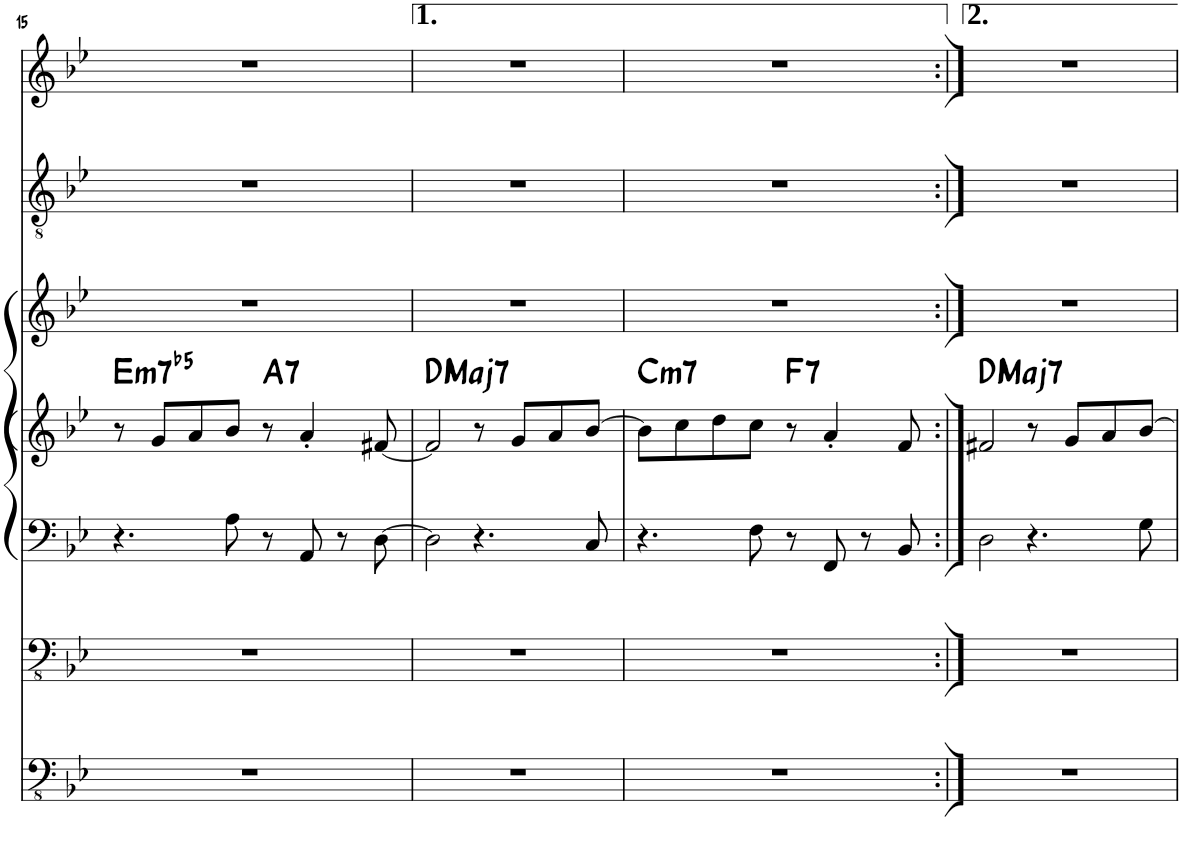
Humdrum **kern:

**kern	**kern	**harte
*part1	*part1	*part1
*staff2	*staff1	*
*I"Piano	*	*
*I'Pno	*	*
!!LO:PB:g=z
*clefF4	*clefG2	*
*k[b-e-]	*k[b-e-]	*
*M4/4	*M4/4	*
=15	=15	=15
!	!	!LO:H:kt=m7b5
4.r	8r	E:hdim7
.	8g/L	.
.	8a/	.
8A\	8b-/J	.
!	!	!LO:H:kt=7
8r	8r	A:7
8AA/	4a'/	.
8r	.	.
[8D\	[8f#X/	.
=16	=16	=16
!	!	!LO:H:kt=Maj7
2D\]	2f#/]	D:maj7
4.r	8r	.
.	8g/L	.
.	8a/	.
8C/	[8b-/J	.
=17	=17	=17
!	!	!LO:H:kt=m7
4.r	8b-\L]	C:min7
.	8cc\	.
.	8dd\	.
8F\	8cc\J	.
!	!	!LO:H:kt=7
8r	8r	F:7
8FF/	4a'/	.
8r	.	.
8BB-/	8f/	.
=18:|!	=18:|!	=18:|!
!	!	!LO:H:kt=Maj7
2D\	2f#X/	D:maj7
4.r	8r	.
.	8g/L	.
.	8a/	.
8G\	[8b-/J	.
=	=	=
*-	*-	*-
